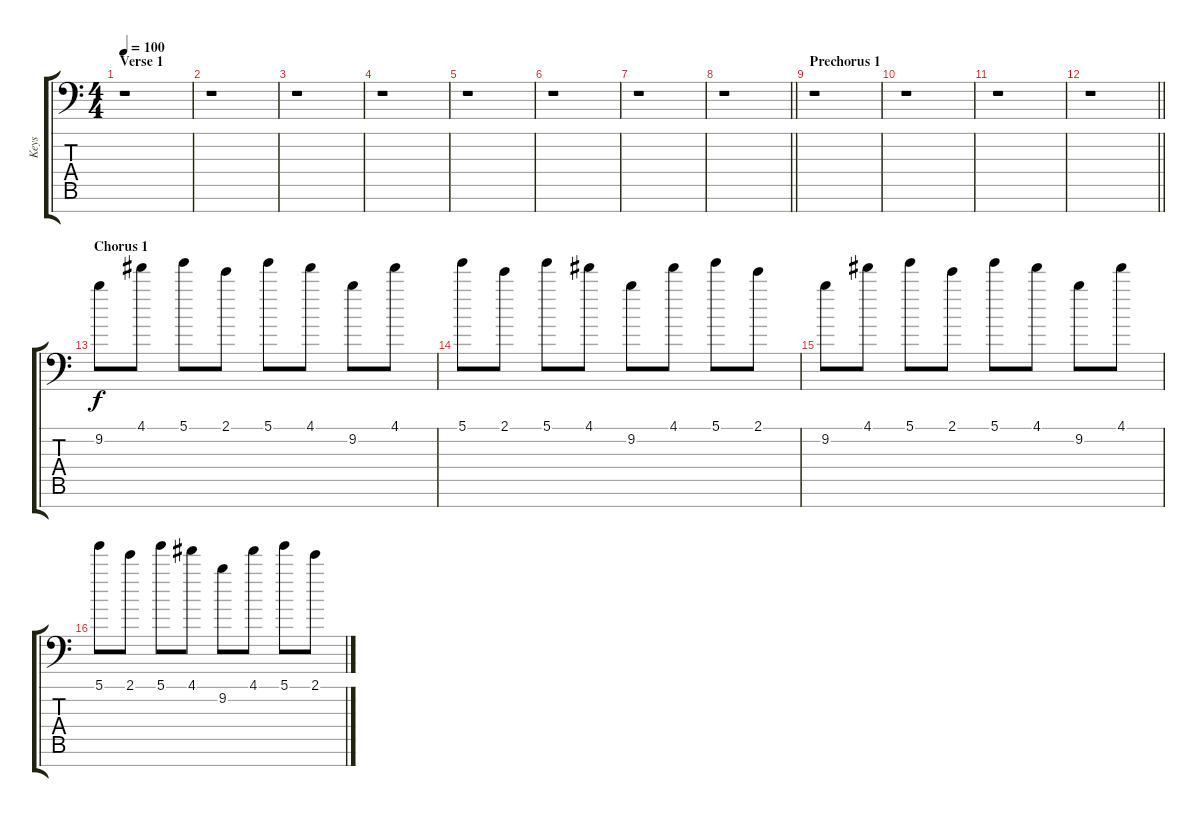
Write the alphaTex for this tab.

\track ("Keys" "Keys") {instrument stringensemble1}
\staff {score tabs}
\tuning (D6 D5 D4 D3 D2 D1 D0) {hide}
\ts (4 4)
\section ("" "Verse 1")
\tempo 100
\clef f4
\ks c
r.1{dy f} |
r.1 |
r.1 |
r.1 |
r.1 |
r.1 |
r.1 |
\barLineRight lightlight
r.1 |
\section ("" "Prechorus 1")
r.1 |
r.1 |
r.1 |
\barLineRight lightlight
r.1 |
\section ("" "Chorus 1")
9.2.8 4.1.8 5.1.8 2.1.8 5.1.8 4.1.8 9.2.8 4.1.8 |
5.1.8 2.1.8 5.1.8 4.1.8 9.2.8 4.1.8 5.1.8 2.1.8 |
9.2.8 4.1.8 5.1.8 2.1.8 5.1.8 4.1.8 9.2.8 4.1.8 |
5.1.8 2.1.8 5.1.8 4.1.8 9.2.8 4.1.8 5.1.8 2.1.8
